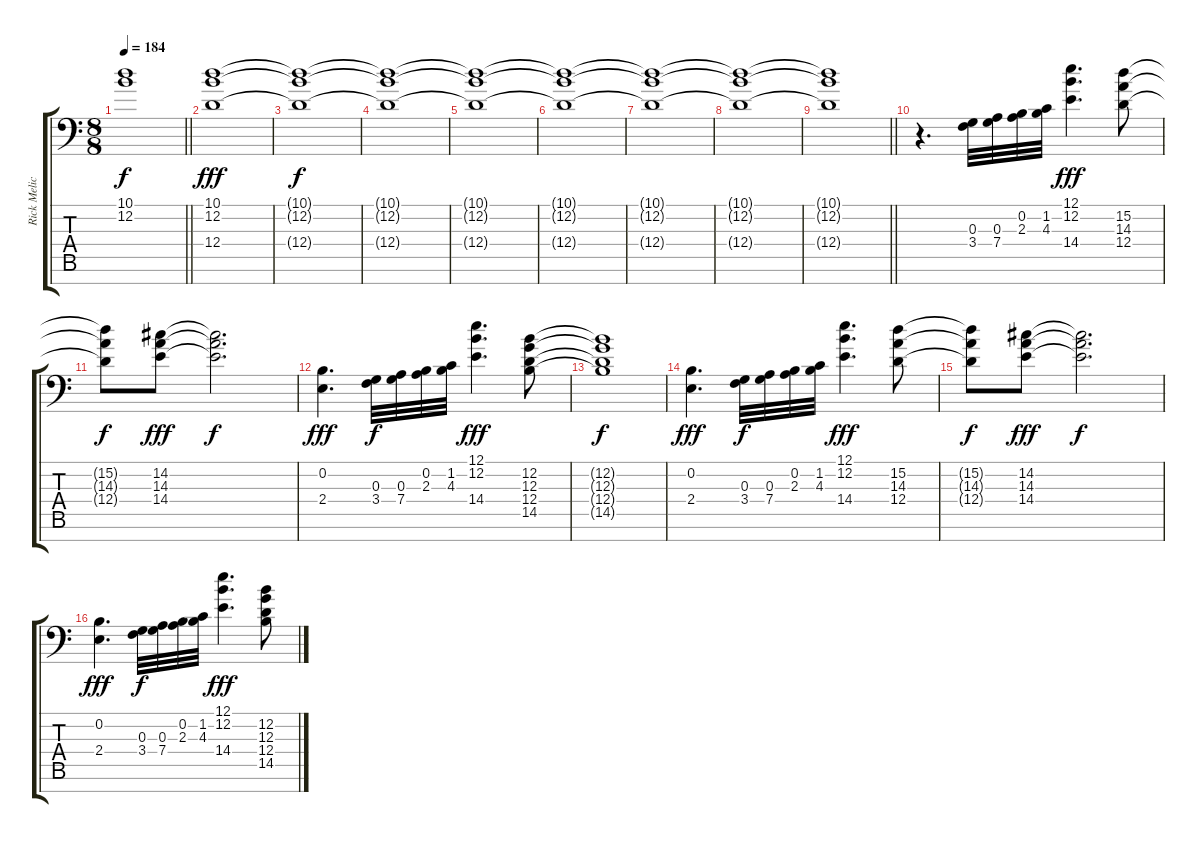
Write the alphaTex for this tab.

\track ("Rick Melick Keyboards" "Rick Melic") {instrument drawbarorgan}
\staff {score tabs}
\tuning (E4 B3 G3 D3 A2 E2 E1) {hide}
\ts (8 8)
\tempo 184
\clef f4
\barLineRight lightlight
\ks c
(10.1{t} 12.2{t}).1{dy f} |
(10.1 12.2 12.4).1{dy fff} |
(10.1{t} 12.2{t} 12.4{t}).1{dy f} |
(10.1{t} 12.2{t} 12.4{t}).1 |
(10.1{t} 12.2{t} 12.4{t}).1 |
(10.1{t} 12.2{t} 12.4{t}).1 |
(10.1{t} 12.2{t} 12.4{t}).1 |
(10.1{t} 12.2{t} 12.4{t}).1 |
\barLineRight lightlight
(10.1{t} 12.2{t} 12.4{t}).1 |
r.4{d} (0.3 3.4).32 (0.3 7.4).32 (0.2 2.3).32 (1.2 4.3).32 (12.1 12.2 14.4).4{d dy fff} (15.2 14.3 12.4).8 |
(15.2{t} 14.3{t} 12.4{t}).8{dy f} (14.2 14.3 14.4).8{dy fff} (14.2{t} 14.3{t} 14.4{t}).2{d dy f} |
(0.2 2.4).4{d dy fff} (0.3 3.4).32{dy f} (0.3 7.4).32 (0.2 2.3).32 (1.2 4.3).32 (12.1 12.2 14.4).4{d dy fff} (12.2 12.3 12.4 14.5).8 |
(12.2{t} 12.3{t} 12.4{t} 14.5{t}).1{dy f} |
(0.2 2.4).4{d dy fff} (0.3 3.4).32{dy f} (0.3 7.4).32 (0.2 2.3).32 (1.2 4.3).32 (12.1 12.2 14.4).4{d dy fff} (15.2 14.3 12.4).8 |
(15.2{t} 14.3{t} 12.4{t}).8{dy f} (14.2 14.3 14.4).8{dy fff} (14.2{t} 14.3{t} 14.4{t}).2{d dy f} |
(0.2 2.4).4{d dy fff} (0.3 3.4).32{dy f} (0.3 7.4).32 (0.2 2.3).32 (1.2 4.3).32 (12.1 12.2 14.4).4{d dy fff} (12.2 12.3 12.4 14.5).8
